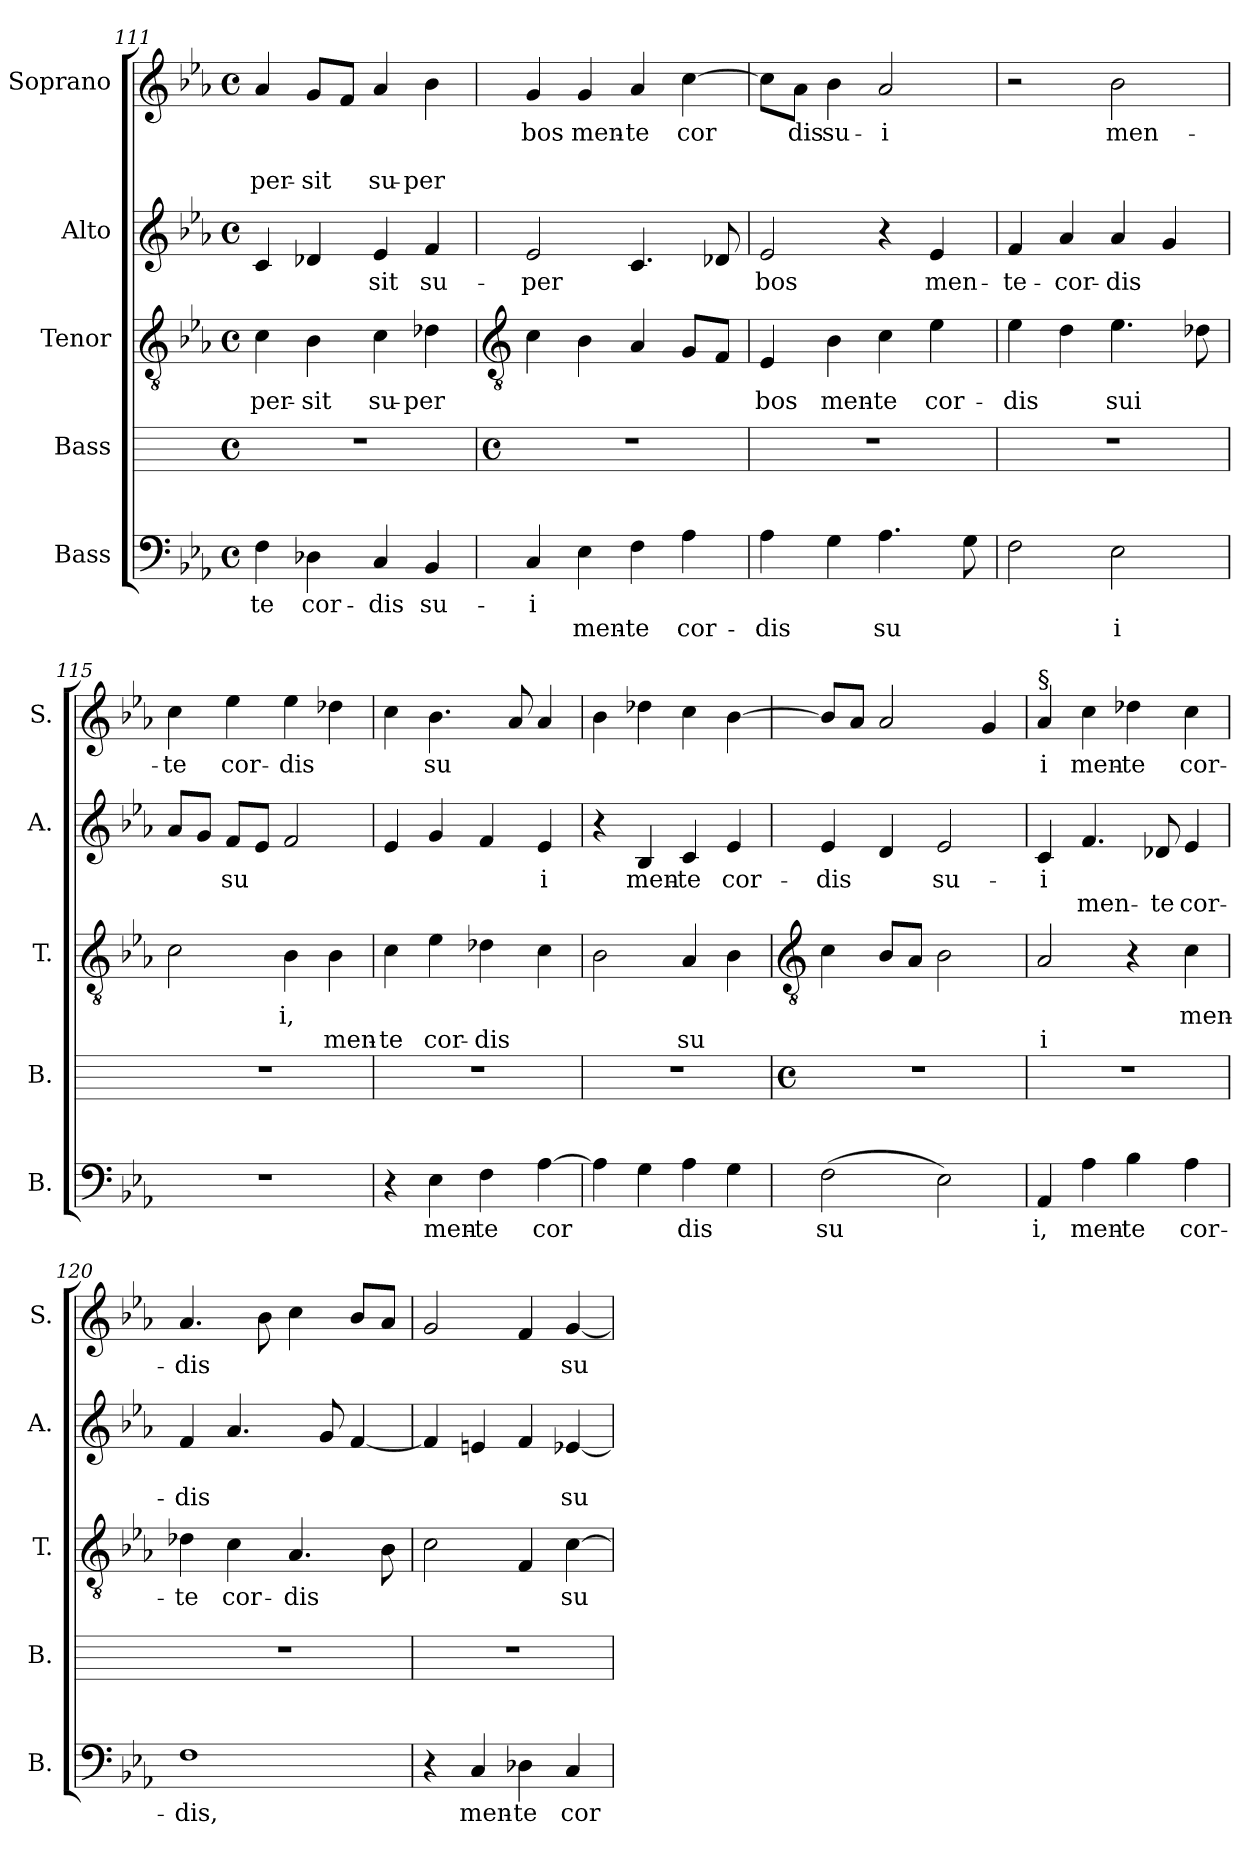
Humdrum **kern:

**kern	**text	**text	**kern	**kern	**text	**text	**kern	**text	**text	**kern	**text	**text	**text
*part5	*part5	*part5	*part4	*part3	*part3	*part3	*part2	*part2	*part2	*part1	*part1	*part1	*part1
*staff5	*staff5	*staff5	*staff4	*staff3	*staff3	*staff3	*staff2	*staff2	*staff2	*staff1	*staff1	*staff1	*staff1
*I"Bass	*	*	*I"Bass	*I"Tenor	*	*	*I"Alto	*	*	*I"Soprano	*	*	*
*I'B.	*	*	*I'B.	*I'T.	*	*	*I'A.	*	*	*I'S.	*	*	*
*clefF4	*	*	*	*clefGv2	*	*	*clefG2	*	*	*clefG2	*	*	*
*k[b-e-a-]	*	*	*	*k[b-e-a-]	*	*	*k[b-e-a-]	*	*	*k[b-e-a-]	*	*	*
*E-:	*	*	*	*E-:	*	*	*E-:	*	*	*E-:	*	*	*
*M4/4	*	*	*M4/4	*M4/4	*	*	*M4/4	*	*	*M4/4	*	*	*
*met(c)	*	*	*met(c)	*met(c)	*	*	*met(c)	*	*	*met(c)	*	*	*
=111	=111	=111	=111	=111	=111	=111	=111	=111	=111	=111	=111	=111	=111
!	!LO:LY:b	!	!	!	!LO:LY:b	!	!	!	!	!	!	!	!LO:LY:b
4F	-te	.	1r	4c	-per-	.	4c	.	.	4a-	.	.	-per-
!	!LO:LY:b	!	!	!	!LO:LY:b	!	!	!	!	!	!	!	!LO:LY:b
4D-	cor-	.	.	4B-	-sit	.	4d-	.	.	8gL	.	.	-sit
.	.	.	.	.	.	.	.	.	.	8fJ	.	.	.
!	!LO:LY:b	!	!	!	!LO:LY:b	!	!	!LO:LY:b	!	!	!	!	!LO:LY:b
4C	-dis	.	.	4c	su-	.	4e-	sit	.	4a-	.	.	su-
!	!LO:LY:b	!	!	!	!LO:LY:b	!	!	!LO:LY:b	!	!	!	!	!LO:LY:b
4BB-	su-	.	.	4d-	-per	.	4f	su-	.	4b-	.	.	-per
!!LO:LB:g=z
=112	=112	=112	=112	=112	=112	=112	=112	=112	=112	=112	=112	=112	=112
*	*	*	*	*clefGv2	*	*	*	*	*	*	*	*	*
*	*	*	*M4/4	*	*	*	*	*	*	*	*	*	*
*	*	*	*met(c)	*	*	*	*	*	*	*	*	*	*
!	!LO:LY:b	!	!	!	!	!	!	!LO:LY:b	!	!	!LO:LY:b	!	!
4C	-i	.	1r	4c	.	.	2e-	-per	.	4g	bos	.	.
!	!	!LO:LY:b	!	!	!	!	!	!	!	!	!LO:LY:b	!	!
4E-	.	men-	.	4B-	.	.	.	.	.	4g	men-	.	.
!	!	!LO:LY:b	!	!	!	!	!	!	!	!	!LO:LY:b	!	!
4F	.	-te	.	4A-	.	.	4.c	.	.	4a-	-te	.	.
!	!	!LO:LY:b	!	!	!	!	!	!	!	!	!LO:LY:b	!	!
4A-	.	cor-	.	8GL	.	.	.	.	.	[4cc	cor	.	.
.	.	.	.	8FJ	.	.	8d-	.	.	.	.	.	.
=113	=113	=113	=113	=113	=113	=113	=113	=113	=113	=113	=113	=113	=113
!	!	!LO:LY:b	!	!	!LO:LY:b	!	!	!LO:LY:b	!	!	!	!	!
4A-	.	-dis	1r	4E-	bos	.	2e-	bos	.	8ccL]	.	.	.
!	!	!	!	!	!	!	!	!	!	!	!LO:LY:b	!	!
.	.	.	.	.	.	.	.	.	.	8a-J	dis	.	.
!	!	!	!	!	!LO:LY:b	!	!	!	!	!	!LO:LY:b	!	!
4G	.	.	.	4B-	men-	.	.	.	.	4b-	su-	.	.
!	!	!LO:LY:b	!	!	!LO:LY:b	!	!	!	!	!	!LO:LY:b	!	!
4.A-	.	su	.	4c	-te	.	4r	.	.	2a-	-i	.	.
!	!	!	!	!	!LO:LY:b	!	!	!LO:LY:b	!	!	!	!	!
.	.	.	.	4e-	cor-	.	4e-	men-	.	.	.	.	.
8G	.	.	.	.	.	.	.	.	.	.	.	.	.
=114	=114	=114	=114	=114	=114	=114	=114	=114	=114	=114	=114	=114	=114
!	!	!	!	!	!LO:LY:b	!	!	!LO:LY:b	!	!	!	!	!
2F	.	.	1r	4e-	-dis	.	4f	-te-	.	2r	.	.	.
!	!	!	!	!	!	!	!	!LO:LY:b	!	!	!	!	!
.	.	.	.	4d	.	.	4a-	-cor-	.	.	.	.	.
!	!	!LO:LY:b	!	!	!LO:LY:b	!	!	!LO:LY:b	!	!	!LO:LY:b	!	!
2E-	.	i	.	4.e-	sui	.	4a-	-dis	.	2b-	men-	.	.
.	.	.	.	.	.	.	4g	.	.	.	.	.	.
.	.	.	.	8d-	.	.	.	.	.	.	.	.	.
=115	=115	=115	=115	=115	=115	=115	=115	=115	=115	=115	=115	=115	=115
!	!	!	!	!	!	!	!	!	!	!	!LO:LY:b	!	!
1r	.	.	1r	2c	.	.	8a-L	.	.	4cc	-te	.	.
.	.	.	.	.	.	.	8gJ	.	.	.	.	.	.
!	!	!	!	!	!	!	!	!LO:LY:b	!	!	!LO:LY:b	!	!
.	.	.	.	.	.	.	8fL	su	.	4ee-	cor-	.	.
.	.	.	.	.	.	.	8e-J	.	.	.	.	.	.
!	!	!	!	!	!LO:LY:b	!	!	!	!	!	!LO:LY:b	!	!
.	.	.	.	4B-	i,	.	2f	.	.	4ee-	-dis	.	.
!	!	!	!	!	!	!LO:LY:b	!	!	!	!	!	!	!
.	.	.	.	4B-	.	men-	.	.	.	4dd-	.	.	.
=116	=116	=116	=116	=116	=116	=116	=116	=116	=116	=116	=116	=116	=116
!	!	!	!	!	!	!LO:LY:b	!	!	!	!	!	!	!
4r	.	.	1r	4c	.	-te	4e-	.	.	4cc	.	.	.
!	!LO:LY:b	!	!	!	!	!LO:LY:b	!	!	!	!	!LO:LY:b	!	!
4E-	men-	.	.	4e-	.	cor-	4g	.	.	4.b-	su	.	.
!	!LO:LY:b	!	!	!	!	!LO:LY:b	!	!	!	!	!	!	!
4F	-te	.	.	4d-	.	-dis	4f	.	.	.	.	.	.
.	.	.	.	.	.	.	.	.	.	8a-	.	.	.
!	!LO:LY:b	!	!	!	!	!	!	!LO:LY:b	!	!	!	!	!
[4A-	cor	.	.	4c	.	.	4e-	i	.	4a-	.	.	.
=117	=117	=117	=117	=117	=117	=117	=117	=117	=117	=117	=117	=117	=117
4A-]	.	.	1r	2B-	.	.	4r	.	.	4b-	.	.	.
!	!	!	!	!	!	!	!	!LO:LY:b	!	!	!	!	!
4G	.	.	.	.	.	.	4B-	men-	.	4dd-	.	.	.
!	!LO:LY:b	!	!	!	!	!LO:LY:b	!	!LO:LY:b	!	!	!	!	!
4A-	dis	.	.	4A-	.	su	4c	-te	.	4cc	.	.	.
!	!	!	!	!	!	!	!	!LO:LY:b	!	!	!	!	!
4G	.	.	.	4B-	.	.	4e-	cor-	.	[4b-	.	.	.
!!LO:LB:g=z
=118	=118	=118	=118	=118	=118	=118	=118	=118	=118	=118	=118	=118	=118
*	*	*	*	*clefGv2	*	*	*	*	*	*	*	*	*
*	*	*	*M4/4	*	*	*	*	*	*	*	*	*	*
*	*	*	*met(c)	*	*	*	*	*	*	*	*	*	*
!	!LO:LY:b	!	!	!	!	!	!	!LO:LY:b	!	!	!	!	!
(>2F	su	.	1r	4c	.	.	4e-	-dis	.	8b-L]	.	.	.
.	.	.	.	.	.	.	.	.	.	8a-J	.	.	.
.	.	.	.	8B-L	.	.	4d	.	.	2a-	.	.	.
.	.	.	.	8A-J	.	.	.	.	.	.	.	.	.
!	!	!	!	!	!	!	!	!LO:LY:b	!	!	!	!	!
2E-)	.	.	.	2B-	.	.	2e-	su-	.	.	.	.	.
.	.	.	.	.	.	.	.	.	.	4g	.	.	.
=119	=119	=119	=119	=119	=119	=119	=119	=119	=119	=119	=119	=119	=119
!	!	!	!	!	!	!	!	!	!	!LO:TX:a:t=§	!	!	!
!	!LO:LY:b	!	!	!	!	!LO:LY:b	!	!LO:LY:b	!	!	!LO:LY:b	!	!
4AA-	i,	.	1r	2A-	.	i	4c	-i	.	4a-	i	.	.
!	!LO:LY:b	!	!	!	!	!	!	!	!LO:LY:b	!	!LO:LY:b	!	!
4A-	men-	.	.	.	.	.	4.f	.	men-	4cc	men-	.	.
!	!LO:LY:b	!	!	!	!	!	!	!	!	!	!LO:LY:b	!	!
4B-	-te	.	.	4r	.	.	.	.	.	4dd-	-te	.	.
!	!	!	!	!	!	!	!	!	!LO:LY:b	!	!	!	!
.	.	.	.	.	.	.	8d-	.	-te	.	.	.	.
!	!LO:LY:b	!	!	!	!LO:LY:b	!	!	!	!LO:LY:b	!	!LO:LY:b	!	!
4A-	cor-	.	.	4c	men-	.	4e-	.	cor-	4cc	cor-	.	.
=120	=120	=120	=120	=120	=120	=120	=120	=120	=120	=120	=120	=120	=120
!	!LO:LY:b	!	!	!	!LO:LY:b	!	!	!	!LO:LY:b	!	!LO:LY:b	!	!
1F	-dis,	.	1r	4d-	-te	.	4f	.	-dis	4.a-	-dis	.	.
!	!	!	!	!	!LO:LY:b	!	!	!	!	!	!	!	!
.	.	.	.	4c	cor-	.	4.a-	.	.	.	.	.	.
.	.	.	.	.	.	.	.	.	.	8b-	.	.	.
!	!	!	!	!	!LO:LY:b	!	!	!	!	!	!	!	!
.	.	.	.	4.A-	-dis	.	.	.	.	4cc	.	.	.
.	.	.	.	.	.	.	8g	.	.	.	.	.	.
.	.	.	.	.	.	.	[4f	.	.	8b-L	.	.	.
.	.	.	.	8B-	.	.	.	.	.	8a-J	.	.	.
=121	=121	=121	=121	=121	=121	=121	=121	=121	=121	=121	=121	=121	=121
4r	.	.	1r	2c	.	.	4f]	.	.	2g	.	.	.
!	!LO:LY:b	!	!	!	!	!	!	!	!	!	!	!	!
4C	men-	.	.	.	.	.	4e	.	.	.	.	.	.
!	!LO:LY:b	!	!	!	!	!	!	!	!	!	!	!	!
4D-	-te	.	.	4F	.	.	4f	.	.	4f	.	.	.
!	!LO:LY:b	!	!	!	!LO:LY:b	!	!	!	!LO:LY:b	!	!LO:LY:b	!	!
4C	cor-	.	.	[4c	su	.	[4e-	.	su	[4g	su	.	.
=	=	=	=	=	=	=	=	=	=	=	=	=	=
*-	*-	*-	*-	*-	*-	*-	*-	*-	*-	*-	*-	*-	*-
